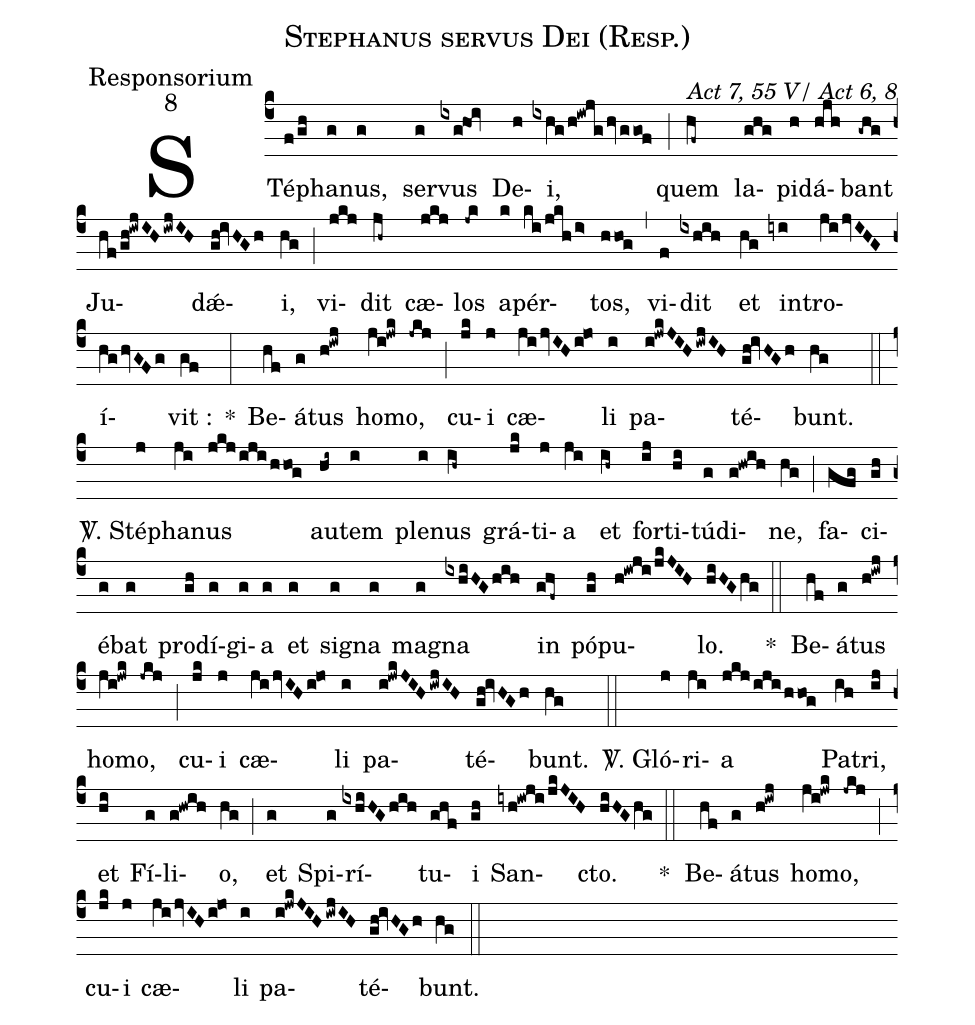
name:Stephanus servus Dei (Resp.);
office-part:Responsorium;
mode:8;
commentary:Act 7, 55 V/ Act 6, 8;
%%
(c4)STé(f/gh)pha(g)nus,(g) ser(g)vus(ixg!hoi) De(h)i,(ixhg/h!iwjg/hv/ggof) (;) quem(hf~) la(ghg)pi(h)dá(hjh)bant(-ghg) Ju(hf/gh!iwjIH/iwjIH)dǽ(gh!ivHGh)i,(hg) (;) vi(jkj)dit(jh~) cæ(jkj)los(-jk) a(k)pér(ki/jkh/i>)tos,(hhog) (,) vi(f)dit(ixhih) et(hg) in(iyi)tro(ji/jvIHG)í(hg/hvGFg)vit :(gf) *(:) Be(hf)á(g)tus(h!iwj) ho(ji!jwk)mo,(-jkj) (;) cu(jk)i(j) cæ(ji/jvIHi!jo)li(i) pa(i!jwkJIH/iwjIH)té(gh!ivHGh)bunt.(hg) (::)

<sp>V/</sp>. Sté(j)pha(ji)nus(jkj/iji/hhog) au(hi~)tem(i) ple(i)nus(ih~) grá(jk)ti(j)a(ji) et(ih~) for(ij)ti(hi)tú(g)di(g!hwih)ne,(hg) (;) fa(gfg)ci(gh)é(g)bat(g) prod(gh)í(g)gi(g)a(g) et(g) si(g)gna(g) ma(g)gna(ixhiHG/hih) in(ghf~) pó(gh)pu(h!iwji/jkJIH)lo.(hiHGhg) (::)
*() Be(hf)á(g)tus(h!iwj) ho(ji!jwk)mo,(-jkj) (;) cu(jk)i(j) cæ(ji/jvIHi!jo)li(i) pa(i!jwkJIH/iwjIH)té(gh!ivHGh)bunt.(hg) (::)

<sp>V/</sp>. Gló(j)ri(ji)a(jkj/iji/hhog) Pa(ih)tri,(ij) et(hi) Fí(g)li(g!hwih)o,(hg) (;) et(g) Spi(g)rí(ixhiHG/hih)tu(ghf)i(gh) San(iyh!iwji/jkJIH)cto.(hiHGhg) (::)
*() Be(hf)á(g)tus(h!iwj) ho(ji!jwk)mo,(-jkj) (;) cu(jk)i(j) cæ(ji/jvIHi!jo)li(i) pa(i!jwkJIH/iwjIH)té(gh!ivHGh)bunt.(hg) (::)
